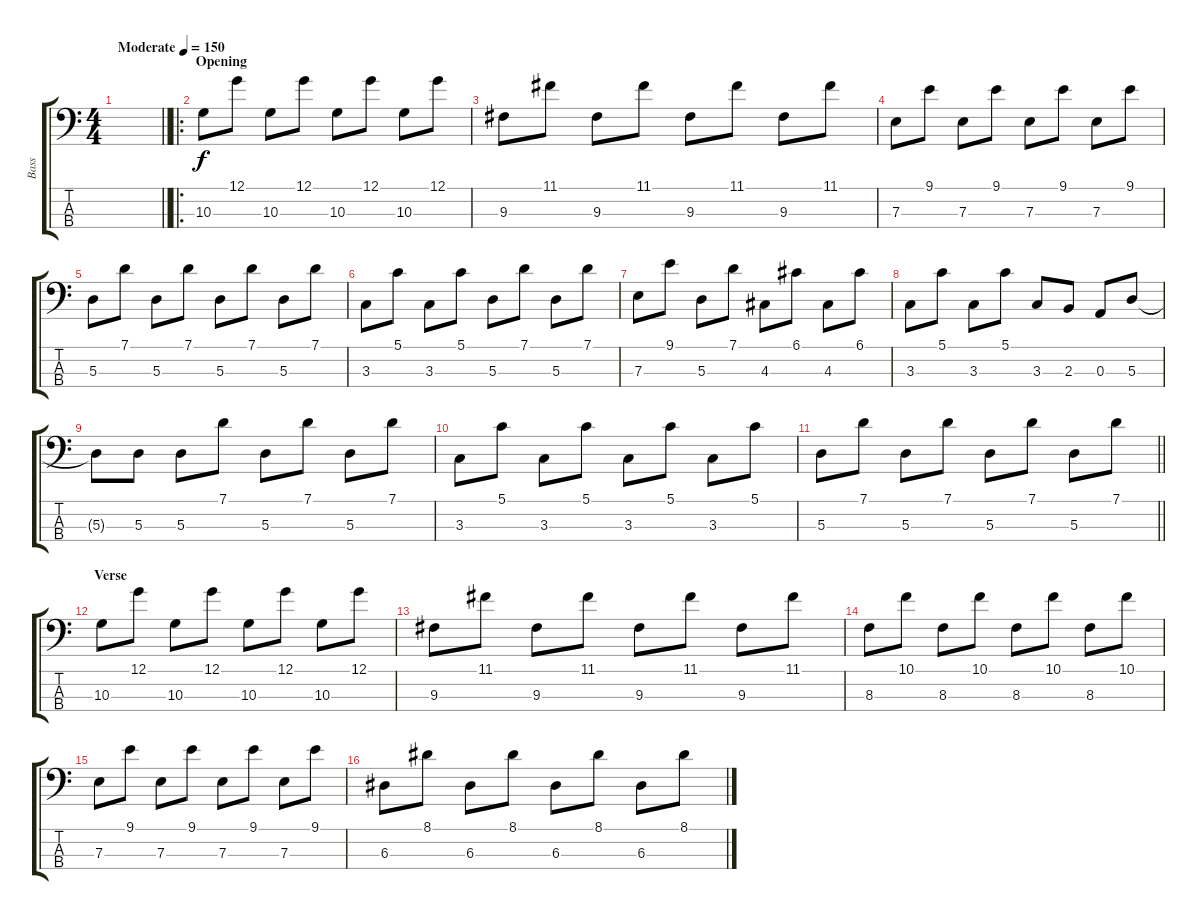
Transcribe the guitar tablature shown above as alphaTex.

\track ("Bass" "Bass") {instrument electricbassfinger}
\staff {score tabs}
\tuning (G2 D2 A1 E1) {hide}
\ts (4 4)
\tempo (150 "Moderate")
\clef f4
\barLineRight lightlight
\ks c
|
\ro
\section ("" "Opening")
10.3.8 12.1.8 10.3.8 12.1.8 10.3.8 12.1.8 10.3.8 12.1.8 |
9.3.8 11.1.8 9.3.8 11.1.8 9.3.8 11.1.8 9.3.8 11.1.8 |
7.3.8 9.1.8 7.3.8 9.1.8 7.3.8 9.1.8 7.3.8 9.1.8 |
5.3.8 7.1.8 5.3.8 7.1.8 5.3.8 7.1.8 5.3.8 7.1.8 |
3.3.8 5.1.8 3.3.8 5.1.8 5.3.8 7.1.8 5.3.8 7.1.8 |
7.3.8 9.1.8 5.3.8 7.1.8 4.3.8 6.1.8 4.3.8 6.1.8 |
3.3.8 5.1.8 3.3.8 5.1.8 3.3.8 2.3.8 0.3.8 5.3.8 |
5.3{t}.8 5.3.8 5.3.8 7.1.8 5.3.8 7.1.8 5.3.8 7.1.8 |
3.3.8 5.1.8 3.3.8 5.1.8 3.3.8 5.1.8 3.3.8 5.1.8 |
\barLineRight lightlight
5.3.8 7.1.8 5.3.8 7.1.8 5.3.8 7.1.8 5.3.8 7.1.8 |
\section ("" "Verse")
10.3.8 12.1.8 10.3.8 12.1.8 10.3.8 12.1.8 10.3.8 12.1.8 |
9.3.8 11.1.8 9.3.8 11.1.8 9.3.8 11.1.8 9.3.8 11.1.8 |
8.3.8 10.1.8 8.3.8 10.1.8 8.3.8 10.1.8 8.3.8 10.1.8 |
7.3.8 9.1.8 7.3.8 9.1.8 7.3.8 9.1.8 7.3.8 9.1.8 |
6.3.8 8.1.8 6.3.8 8.1.8 6.3.8 8.1.8 6.3.8 8.1.8
